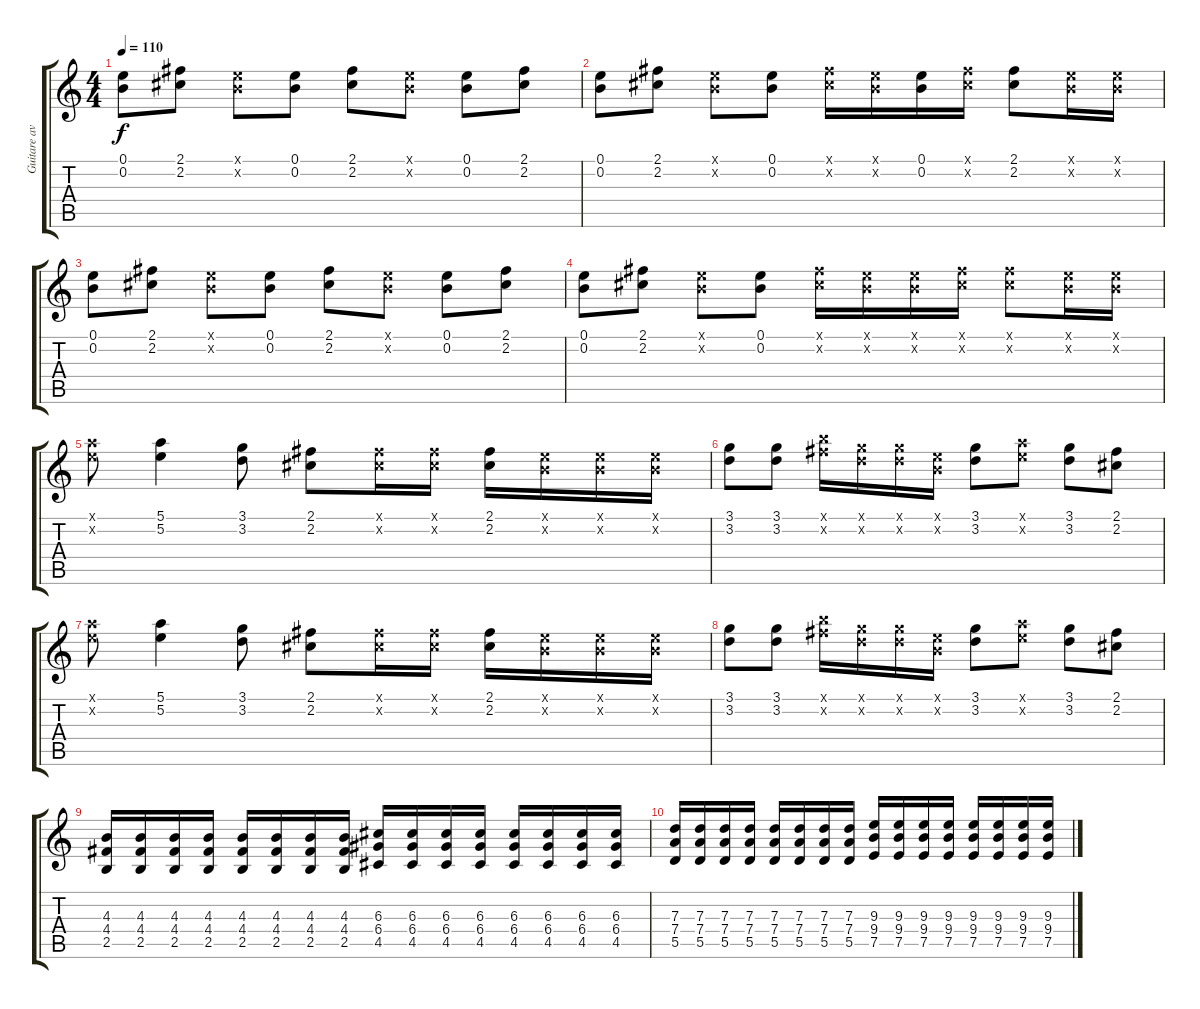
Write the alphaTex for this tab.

\track ("Guitare avec flanger" "Guitare av") {instrument distortionguitar}
\staff {score tabs}
\tuning (E4 B3 G3 D3 A2 E2) {hide}
\ts (4 4)
\tempo 110
\clef g2
\ks c
(0.1 0.2).8{dy f} (2.1 2.2).8 (0.1{x} 0.2{x}).8 (0.1 0.2).8 (2.1 2.2).8 (0.1{x} 0.2{x}).8 (0.1 0.2).8 (2.1 2.2).8 |
(0.1 0.2).8 (2.1 2.2).8 (0.1{x} 0.2{x}).8 (0.1 0.2).8 (2.1{x} 2.2{x}).16 (0.1{x} 0.2{x}).16 (0.1 0.2).16 (2.1{x} 2.2{x}).16 (2.1 2.2).8 (0.1{x} 0.2{x}).16 (0.1{x} 0.2{x}).16 |
(0.1 0.2).8 (2.1 2.2).8 (0.1{x} 0.2{x}).8 (0.1 0.2).8 (2.1 2.2).8 (0.1{x} 0.2{x}).8 (0.1 0.2).8 (2.1 2.2).8 |
(0.1 0.2).8 (2.1 2.2).8 (0.1{x} 0.2{x}).8 (0.1 0.2).8 (2.1{x} 2.2{x}).16 (0.1{x} 0.2{x}).16 (0.1{x} 0.2{x}).16 (2.1{x} 2.2{x}).16 (2.1{x} 2.2{x}).8 (0.1{x} 0.2{x}).16 (0.1{x} 0.2{x}).16 |
(5.1{x} 5.2{x}).8 (5.1 5.2).4 (3.1 3.2).8 (2.1 2.2).8 (2.1{x} 2.2{x}).16 (2.1{x} 2.2{x}).16 (2.1 2.2).16 (0.1{x} 0.2{x}).16 (0.1{x} 0.2{x}).16 (0.1{x} 0.2{x}).16 |
(3.1 3.2).8 (3.1 3.2).8 (7.1{x} 7.2{x}).16 (3.1{x} 3.2{x}).16 (3.1{x} 3.2{x}).16 (0.1{x} 0.2{x}).16 (3.1 3.2).8 (5.1{x} 5.2{x}).8 (3.1 3.2).8 (2.1 2.2).8 |
(5.1{x} 5.2{x}).8 (5.1 5.2).4 (3.1 3.2).8 (2.1 2.2).8 (2.1{x} 2.2{x}).16 (2.1{x} 2.2{x}).16 (2.1 2.2).16 (0.1{x} 0.2{x}).16 (0.1{x} 0.2{x}).16 (0.1{x} 0.2{x}).16 |
(3.1 3.2).8 (3.1 3.2).8 (7.1{x} 7.2{x}).16 (3.1{x} 3.2{x}).16 (3.1{x} 3.2{x}).16 (0.1{x} 0.2{x}).16 (3.1 3.2).8 (5.1{x} 5.2{x}).8 (3.1 3.2).8 (2.1 2.2).8 |
(4.3 4.4 2.5).16 (4.3 4.4 2.5).16 (4.3 4.4 2.5).16 (4.3 4.4 2.5).16 (4.3 4.4 2.5).16 (4.3 4.4 2.5).16 (4.3 4.4 2.5).16 (4.3 4.4 2.5).16 (6.3 6.4 4.5).16 (6.3 6.4 4.5).16 (6.3 6.4 4.5).16 (6.3 6.4 4.5).16 (6.3 6.4 4.5).16 (6.3 6.4 4.5).16 (6.3 6.4 4.5).16 (6.3 6.4 4.5).16 |
(7.3 7.4 5.5).16 (7.3 7.4 5.5).16 (7.3 7.4 5.5).16 (7.3 7.4 5.5).16 (7.3 7.4 5.5).16 (7.3 7.4 5.5).16 (7.3 7.4 5.5).16 (7.3 7.4 5.5).16 (9.3 9.4 7.5).16 (9.3 9.4 7.5).16 (9.3 9.4 7.5).16 (9.3 9.4 7.5).16 (9.3 9.4 7.5).16 (9.3 9.4 7.5).16 (9.3 9.4 7.5).16 (9.3 9.4 7.5).16
